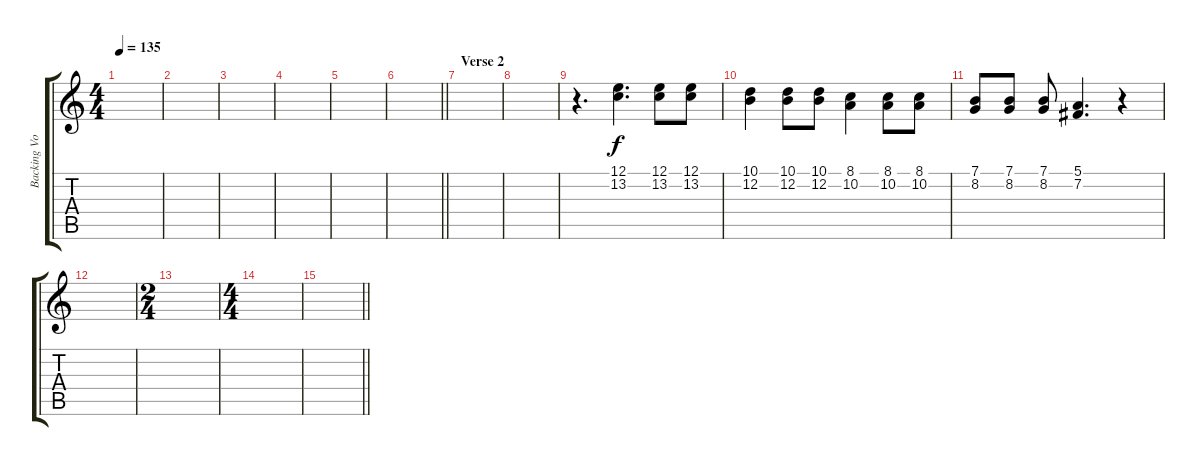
\track ("Backing Vocals" "Backing Vo") {instrument panflute}
\staff {score tabs}
\tuning (E4 B3 G3 D3 A2 E2) {hide}
\ts (4 4)
\tempo 135
\clef g2
\ks c
|
|
|
|
|
\barLineRight lightlight
|
\section ("" "Verse 2")
|
|
r.4{d} (12.1 13.2).4{d dy f} (12.1 13.2).8 (12.1 13.2).8 |
(10.1 12.2).4 (10.1 12.2).8 (10.1 12.2).8 (8.1 10.2).4 (8.1 10.2).8 (8.1 10.2).8 |
(7.1 8.2).8 (7.1 8.2).8 (7.1 8.2).8 (5.1 7.2).4{d} r.4 |
|
\ts (2 4)
|
\ts (4 4)
|
\barLineRight lightlight
